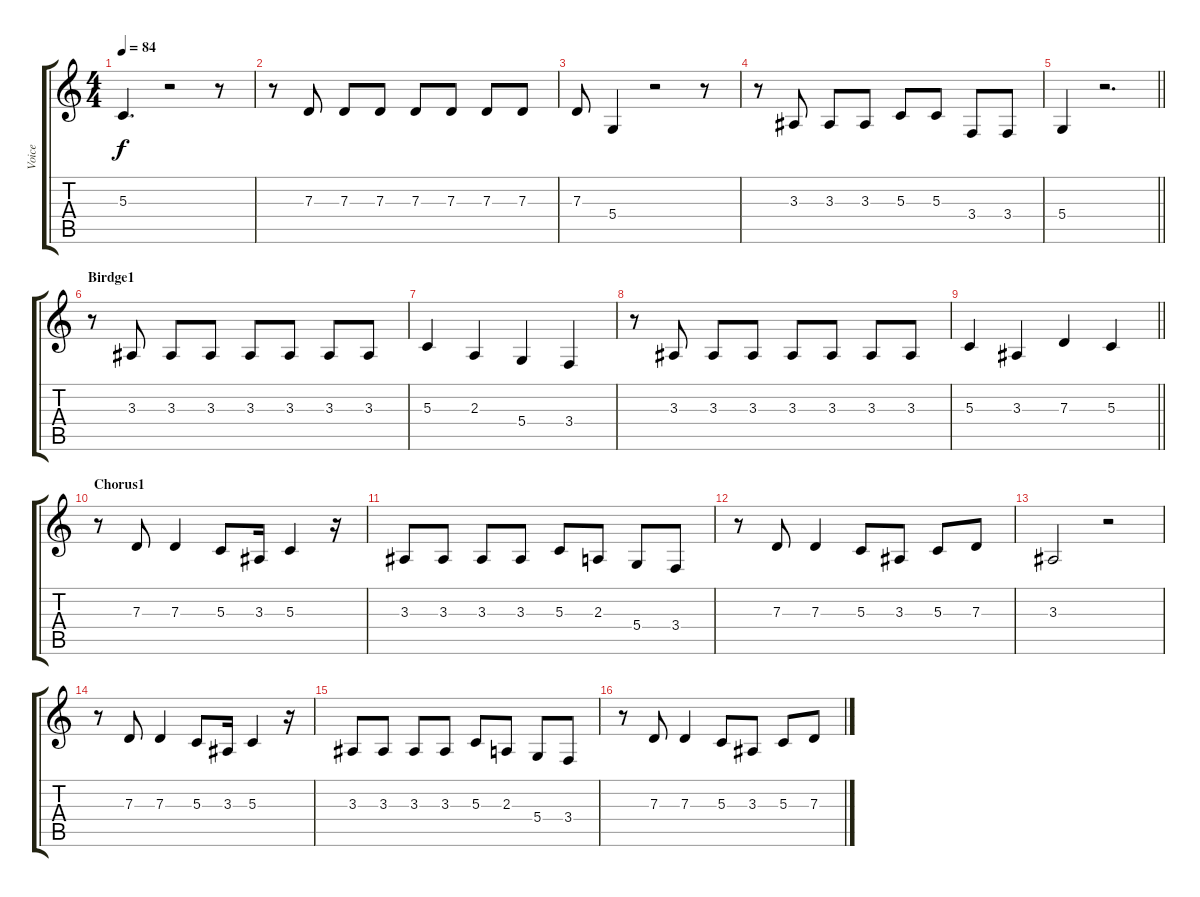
\track ("Voice" "Voice") {instrument lead6voice}
\staff {score tabs}
\tuning (E4 B3 G3 D3 A2 E2) {hide}
\ts (4 4)
\tempo 84
\clef g2
\ks c
5.3.4{d dy f} r.2 r.8 |
r.8 7.3.8 7.3.8 7.3.8 7.3.8 7.3.8 7.3.8 7.3.8 |
7.3.8 5.4.4 r.2 r.8 |
r.8 3.3.8 3.3.8 3.3.8 5.3.8 5.3.8 3.4.8 3.4.8 |
\barLineRight lightlight
5.4.4 r.2{d} |
\section ("" "Birdge1")
r.8 3.3.8 3.3.8 3.3.8 3.3.8 3.3.8 3.3.8 3.3.8 |
5.3.4 2.3.4 5.4.4 3.4.4 |
r.8 3.3.8 3.3.8 3.3.8 3.3.8 3.3.8 3.3.8 3.3.8 |
\barLineRight lightlight
5.3.4 3.3.4 7.3.4 5.3.4 |
\section ("" "Chorus1")
r.8 7.3.8 7.3.4 5.3.8 3.3.16 5.3.4 r.16 |
3.3.8 3.3.8 3.3.8 3.3.8 5.3.8 2.3.8 5.4.8 3.4.8 |
r.8 7.3.8 7.3.4 5.3.8 3.3.8 5.3.8 7.3.8 |
3.3.2 r.2 |
r.8 7.3.8 7.3.4 5.3.8 3.3.16 5.3.4 r.16 |
3.3.8 3.3.8 3.3.8 3.3.8 5.3.8 2.3.8 5.4.8 3.4.8 |
r.8 7.3.8 7.3.4 5.3.8 3.3.8 5.3.8 7.3.8
